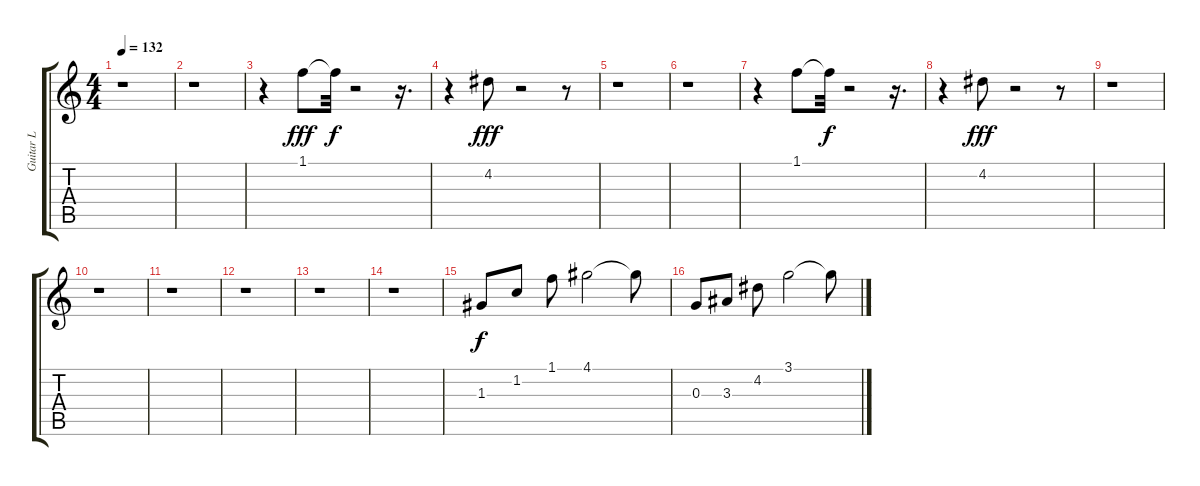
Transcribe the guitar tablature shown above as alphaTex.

\track ("Guitar L" "Guitar L") {instrument electricguitarjazz}
\staff {score tabs}
\tuning (E4 B3 G3 D3 A2 E2) {hide}
\ts (4 4)
\tempo 132
\clef g2
\ks c
r.1{dy f} |
r.1 |
r.4 1.1.8{dy fff} 1.1{t}.32{dy f} r.2 r.16{d} |
r.4 4.2.8{dy fff} r.2 r.8 |
r.1 |
r.1 |
r.4 1.1.8 1.1{t}.32{dy f} r.2 r.16{d} |
r.4 4.2.8{dy fff} r.2 r.8 |
r.1 |
r.1 |
r.1 |
r.1 |
r.1 |
r.1 |
1.3.8{dy f} 1.2.8 1.1.8 4.1.2 4.1{t}.8 |
0.3.8 3.3.8 4.2.8 3.1.2 3.1{t}.8
